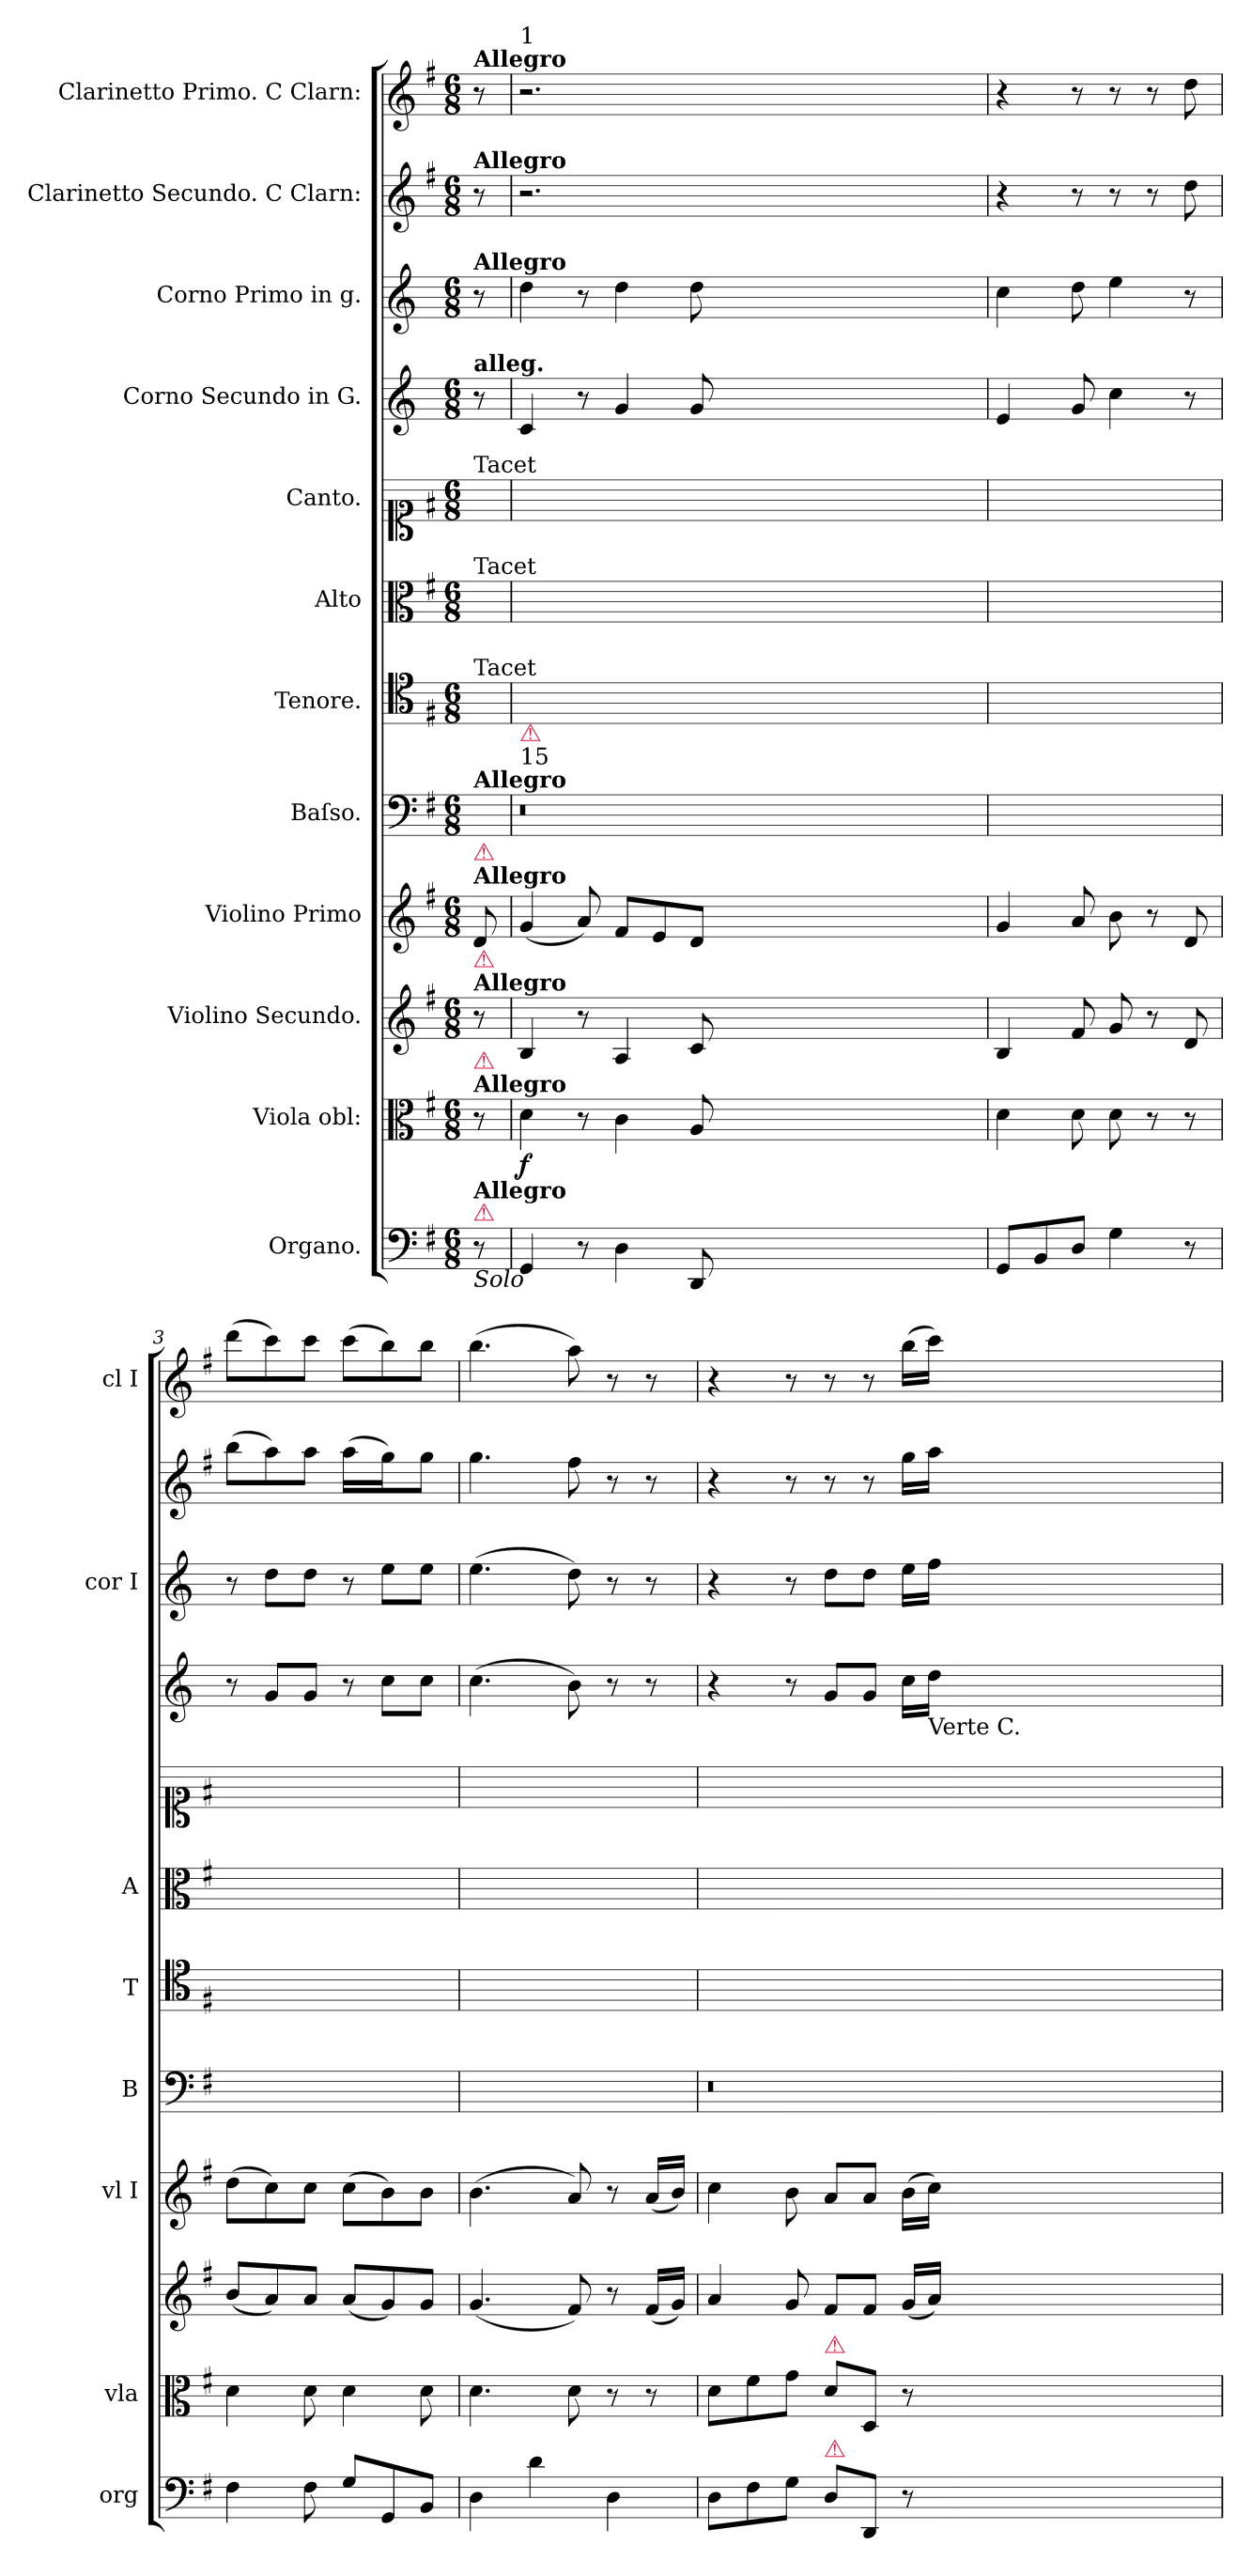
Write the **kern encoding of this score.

**kern	**dynam	**kern	**dynam	**kern	**dynam	**kern	**dynam	**kern	**kern	**kern	**kern	**kern	**dynam	**kern	**dynam	**kern	**kern
*part12	*part12	*part11	*part11	*part10	*part10	*part9	*part9	*part8	*part7	*part6	*part5	*part4	*part4	*part3	*part3	*part2	*part1
*staff12	*staff12	*staff11	*staff11	*staff10	*staff10	*staff9	*staff9	*staff8	*staff7	*staff6	*staff5	*staff4	*staff4	*staff3	*staff3	*staff2	*staff1
*I"Organo.	*	*I"Viola obl:	*	*I"Violino Secundo.	*	*I"Violino Primo	*	*I"Baſso.	*I"Tenore.	*I"Alto	*I"Canto.	*I"Corno Secundo in G.	*	*I"Corno Primo in g.	*	*I"Clarinetto Secundo. C Clarn:	*I"Clarinetto Primo. C Clarn:
*I'org	*	*I'vla	*	*	*	*I'vl I	*	*I'B	*I'T	*I'A	*	*	*	*I'cor I	*	*	*I'cl I
*clefF4	*	*clefC3	*	*clefG2	*	*clefG2	*	*clefF4	*clefC4	*clefC3	*clefC1	*clefG2	*	*clefG2	*	*clefG2	*clefG2
*	*	*	*	*	*	*	*	*	*	*	*	*ITrd3c5	*	*ITrd3c5	*	*	*
*k[f#]	*	*k[f#]	*	*k[f#]	*	*k[f#]	*	*k[f#]	*k[f#]	*k[f#]	*k[f#]	*k[f#]	*	*k[f#]	*	*k[f#]	*k[f#]
*G:	*	*G:	*	*G:	*	*G:	*	*G:	*G:	*G:	*G:	*G:	*	*G:	*	*G:	*G:
*M6/8	*	*M6/8	*	*M6/8	*	*M6/8	*	*M6/8	*M6/8	*M6/8	*M6/8	*M6/8	*	*M6/8	*	*M6/8	*M6/8
=	=	=	=	=	=	=	=	=	=	=	=	=	=	=	=	=	=
!	!	!	!	!	!	!	!	!	!	!	!	!	!	!	!	!	!LO:TX:a:B:t=Allegro
!	!	!	!	!	!	!	!	!	!	!	!	!	!	!	!	!LO:TX:a:B:t=Allegro	!
!	!	!	!	!	!	!	!	!	!	!	!	!	!	!LO:TX:a:B:t=Allegro	!	!	!
!	!	!	!	!	!	!	!	!	!	!	!	!LO:TX:a:B:t=alleg.	!	!	!	!	!
!	!	!	!	!	!	!	!	!	!	!	!LO:TX:a:t=Tacet	!	!	!	!	!	!
!	!	!	!	!	!	!	!	!	!	!LO:TX:a:t=Tacet	!	!	!	!	!	!	!
!	!	!	!	!	!	!	!	!	!LO:TX:a:t=Tacet	!	!	!	!	!	!	!	!
!	!	!	!	!	!	!	!	!LO:TX:a:B:t=Allegro	!	!	!	!	!	!	!	!	!
!	!	!	!	!	!	!LO:TX:a:B:t=Allegro	!	!	!	!	!	!	!	!	!	!	!
!	!	!	!	!	!	!LO:TX:a:color=crimson:t=⚠	!	!	!	!	!	!	!	!	!	!	!
!	!	!	!	!LO:TX:a:B:t=Allegro	!	!	!	!	!	!	!	!	!	!	!	!	!
!	!	!	!	!LO:TX:a:color=crimson:t=⚠	!	!	!	!	!	!	!	!	!	!	!	!	!
!	!	!LO:TX:a:B:t=Allegro	!	!	!	!	!	!	!	!	!	!	!	!	!	!	!
!	!	!LO:TX:a:color=crimson:t=⚠	!	!	!	!	!	!	!	!	!	!	!	!	!	!	!
!LO:TX:a:color=crimson:t=⚠	!	!	!	!	!	!	!	!	!	!	!	!	!	!	!	!	!
!LO:TX:a:B:t=Allegro	!	!	!	!	!	!	!	!	!	!	!	!	!	!	!	!	!
!LO:TX:b:i:t=Solo	!	!	!	!	!	!	!	!	!	!	!	!	!	!	!	!	!
!	!	!	!	!	!LO:DY:b	!	!LO:DY:b	!	!	!	!	!	!	!	!	!	!
8r	.	8r	.	8r	forto	8d/	forto	8ryy	8ryy	8ryy	8ryy	8r	.	8r	.	8r	8r
=1	=1	=1	=1	=1	=1	=1	=1	=1	=1	=1	=1	=1	=1	=1	=1	=1	=1
!	!	!	!	!	!	!	!	!	!	!	!	!	!	!	!	!	!LO:TX:a:t=1
!	!	!	!	!	!	!	!	!LO:TX:a:t=15	!	!	!	!	!	!	!	!	!
!	!	!	!	!	!	!	!	!LO:TX:a:color=crimson:t=⚠	!	!	!	!	!	!	!	!	!
!	!LO:DY:b	!	!LO:DY:b	!	!	!	!	!	!	!	!	!	!	!	!LO:DY:a	!	!
4GG/	f&colon;	4d\	f	4B/	.	(4g/	.	0.r	2.ryy	2.ryy	2.ryy	4G/	.	4a\	f&colon;	2.r	2.r
8r	.	8r	.	8r	.	8a/)	.	.	.	.	.	8r	.	8r	.	.	.
4D\	.	4c\	.	4A/	.	8f#/L	.	.	.	.	.	4d/	.	4a\	.	.	.
.	.	.	.	.	.	8e/	.	.	.	.	.	.	.	.	.	.	.
8DD/	.	8A/	.	8c/	.	8d/J	.	.	.	.	.	8d/	.	8a\	.	.	.
0ryy	.	0ryy	.	0ryy	.	0ryy	.	.	0ryy	0ryy	0ryy	0ryy	.	0ryy	.	0ryy	0ryy
4ryy	.	4ryy	.	4ryy	.	4ryy	.	.	4ryy	4ryy	4ryy	4ryy	.	4ryy	.	4ryy	4ryy
=2	=2	=2	=2	=2	=2	=2	=2	=2	=2	=2	=2	=2	=2	=2	=2	=2	=2
8GG/L	.	4d\	.	4B/	.	4g/	.	2.ryy	2.ryy	2.ryy	2.ryy	4B/	.	4g\	.	4r	4r
8BB/	.	.	.	.	.	.	.	.	.	.	.	.	.	.	.	.	.
8D/J	.	8d\	.	8f#/	.	8a/	.	.	.	.	.	8d/	.	8a\	.	8r	8r
4G\	.	8d\	.	8g/	.	8b\	.	.	.	.	.	4g\	.	4b\	.	8r	8r
.	.	8r	.	8r	.	8r	.	.	.	.	.	.	.	.	.	8r	8r
8r	.	8r	.	8d/	.	8d/	.	.	.	.	.	8r	.	8r	.	8dd\	8dd\
=3	=3	=3	=3	=3	=3	=3	=3	=3	=3	=3	=3	=3	=3	=3	=3	=3	=3
4F#\	.	4d\	.	(8b/L	.	(8dd\L	.	2.ryy	2.ryy	2.ryy	2.ryy	8r	.	8r	.	(8bb\L	(8ddd\L
.	.	.	.	8a/)	.	8cc\)	.	.	.	.	.	8d/L	.	8a\L	.	8aa\)	8ccc\)
8F#\	.	8d\	.	8a/J	.	8cc\J	.	.	.	.	.	8d/J	.	8a\J	.	8aa\J	8ccc\J
!	!	!	!	!	!	!	!	!	!	!	!	!	!	!	!	!LO:N:vis=16	!
8G\L	.	4d\	.	(8a/L	.	(8cc\L	.	.	.	.	.	8r	.	8r	.	(8aa\LL	(8ccc\L
!	!	!	!	!	!	!	!	!	!	!	!	!	!	!	!	!LO:N:vis=16	!
8GG/	.	.	.	8g/)	.	8b\)	.	.	.	.	.	8g\L	.	8bL	.	8gg\J)	8bb\)
8BB/J	.	8d\	.	8g/J	.	8bJ	.	.	.	.	.	8g\J	.	8bJ	.	8gg\J	8bb\J
=4	=4	=4	=4	=4	=4	=4	=4	=4	=4	=4	=4	=4	=4	=4	=4	=4	=4
4D\	.	4.d\	.	(4.g/	.	(4.b\	.	2.ryy	2.ryy	2.ryy	2.ryy	(4.g\	.	(4.b\	.	4.gg\	(4.bb\
4d\	.	.	.	.	.	.	.	.	.	.	.	.	.	.	.	.	.
.	.	8d\	.	8f#/)	.	8a/)	.	.	.	.	.	8f#\)	.	8a\)	.	8ff#\	8aa\)
4D\	.	8r	.	8r	.	8r	.	.	.	.	.	8r	.	8r	.	8r	8r
!	!	!	!	!	!LO:DY:a	!	!LO:DY:b	!	!	!	!	!	!	!	!	!	!
.	.	8r	.	(16f#/LL	piano	(16a/LL	piano	.	.	.	.	8r	.	8r	.	8r	8r
.	.	.	.	16g/JJ)	.	16b/JJ)	.	.	.	.	.	.	.	.	.	.	.
=5	=5	=5	=5	=5	=5	=5	=5	=5	=5	=5	=5	=5	=5	=5	=5	=5	=5
!	!LO:DY:b	!	!LO:DY:b	!	!	!	!	!	!	!	!	!	!	!	!	!	!
8D\L	pia	8d\L	pia	4a/	.	4cc\	.	0.r	2.ryy	2.ryy	2.ryy	4r	.	4r	.	4r	4r
8F#\	.	8f#\	.	.	.	.	.	.	.	.	.	.	.	.	.	.	.
8G\J	.	8g\J	.	8g/	.	8b\	.	.	.	.	.	8r	.	8r	.	8r	8r
!	!	!LO:TX:a:color=crimson:t=⚠	!	!	!	!	!	!	!	!	!	!	!	!	!	!	!
!LO:TX:a:color=crimson:t=⚠	!	!	!	!	!	!	!	!	!	!	!	!	!	!	!	!	!
!	!	!	!	!	!	!	!	!	!	!	!	!	!LO:DY:b	!	!	!	!
8D\L	.	8d\L	.	8f#L	.	8a/L	.	.	.	.	.	8d/L	pia	8aL	.	8r	8r
8DD/J	.	8D/J	.	8f#J	.	8a/J	.	.	.	.	.	8d/J	.	8aJ	.	8r	8r
8r	.	8r	.	(16g/LL	.	(16b\LL	.	.	.	.	.	16g\LL	.	16b\LL	.	16gg\LL	(16bb\LL
!	!	!	!	!	!	!	!	!	!	!	!	!LO:TX:b:t=Verte C.	!	!	!	!	!
.	.	.	.	16a/JJ)	.	16cc\JJ)	.	.	.	.	.	16a\JJ	.	16cc\JJ	.	16aa\JJ	16ccc\JJ)
0ryy	.	0ryy	.	0ryy	.	0ryy	.	.	0ryy	0ryy	0ryy	0ryy	.	0ryy	.	0ryy	0ryy
4ryy	.	4ryy	.	4ryy	.	4ryy	.	.	4ryy	4ryy	4ryy	4ryy	.	4ryy	.	4ryy	4ryy
=	=	=	=	=	=	=	=	=	=	=	=	=	=	=	=	=	=
*-	*-	*-	*-	*-	*-	*-	*-	*-	*-	*-	*-	*-	*-	*-	*-	*-	*-
